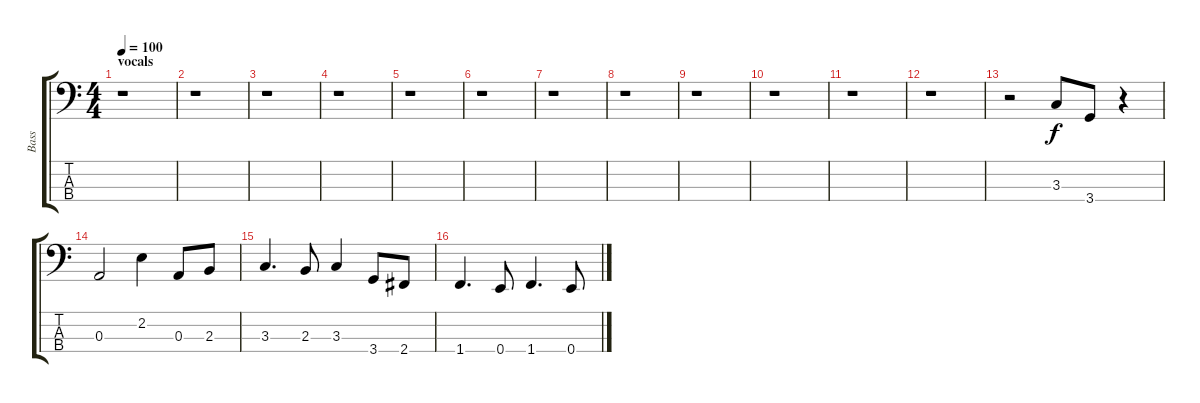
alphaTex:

\track ("Bass" "Bass") {instrument electricbassfinger}
\staff {score tabs}
\tuning (G2 D2 A1 E1) {hide}
\ts (4 4)
\section ("" "vocals")
\tempo 100
\clef f4
\ks c
r.1{dy f} |
r.1 |
r.1 |
r.1 |
r.1 |
r.1 |
r.1 |
r.1 |
r.1 |
r.1 |
r.1 |
r.1 |
r.2 3.3.8 3.4.8 r.4 |
0.3.2 2.2.4 0.3.8 2.3.8 |
3.3.4{d} 2.3.8 3.3.4 3.4.8 2.4.8 |
1.4.4{d} 0.4.8 1.4.4{d} 0.4.8
